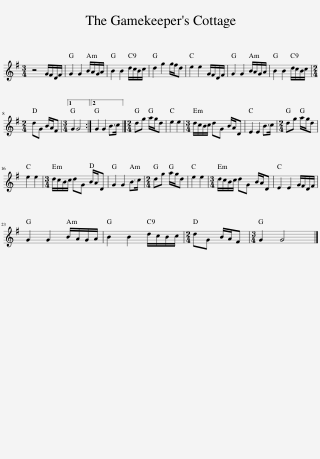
X:1
L:1/8
M:3/4
I:linebreak $
K:G
V:1 treble
V:1
 z4 G/F/D/F/ | G2 G2 B/A/G/A/ | B2 B2 d/c/B/c/ | d2 g2 g/f/d | e2 e2 G/F/D/F/ | %5
 G2 G2 B/A/G/A/ | B2 B2 d/c/B/c/ |$[M:2/4] dG B/A/F |1[M:3/4] G2 G4 :|2 G2 G2 B>c |] %10
[M:2/4] dg a/g/d | e2 e2 |[M:3/4] d/c/B/c/ dG B/A/D | E2 E2 B>c |[M:2/4] dg a/g/d |$ %15
 e2 e2 |[M:3/4] d/c/B/c/ dG B/A/D | G2 G2 B>c |[M:2/4] dg a/g/d | e2 e2 | %20
[M:3/4] d/c/B/c/ dG B/A/D | E2 E2 G/F/D/F/ |$ G2 G2 B/A/G/A/ | B2 B2 d/c/B/c/ |[M:2/4] dG B/A/F | %25
[M:3/4] G2 G4 |] %26
